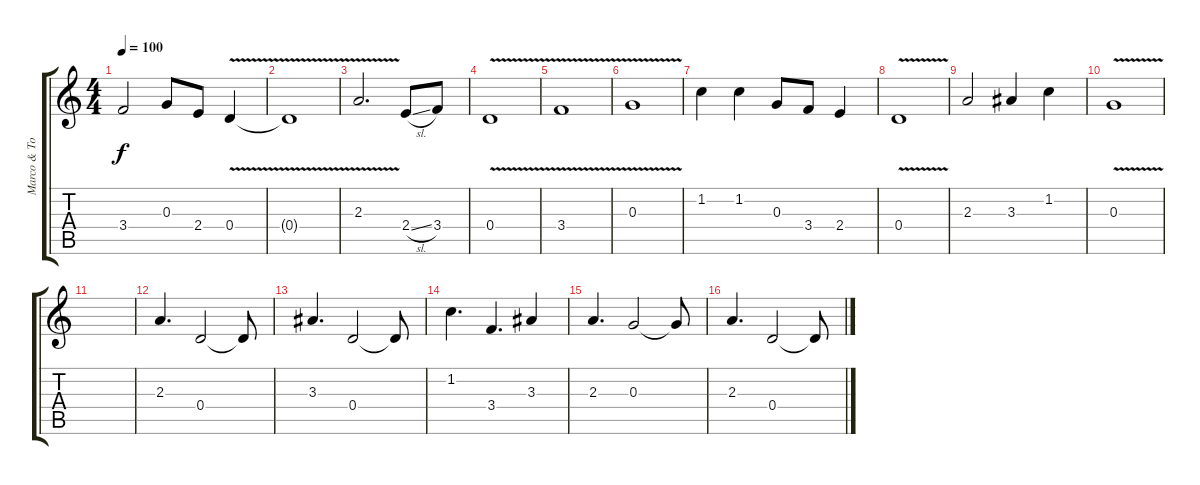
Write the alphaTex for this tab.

\track ("Marco & Tommi (Voice)" "Marco & To") {instrument acousticguitarnylon}
\staff {score tabs}
\tuning (E4 B3 G3 D3 A2 E2) {hide}
\ts (4 4)
\tempo 100
\clef g2
\ks c
3.4.2{dy f} 0.3.8 2.4.8 0.4{v}.4 |
0.4{t}.1 |
2.3{v}.2{d} 2.4{sl}.8 3.4.8 |
0.4{v}.1 |
3.4{v}.1 |
0.3{v}.1 |
1.2.4 1.2.4 0.3.8 3.4.8 2.4.4 |
0.4{v}.1 |
2.3.2 3.3.4 1.2.4 |
0.3{v}.1 |
|
2.3.4{d volume 10 instrument overdrivenguitar} 0.4.2 0.4{t}.8 |
3.3.4{d} 0.4.2 0.4{t}.8 |
1.2.4{d} 3.4.4{d} 3.3.4 |
2.3.4{d} 0.3.2 0.3{t}.8 |
2.3.4{d} 0.4.2 0.4{t}.8
